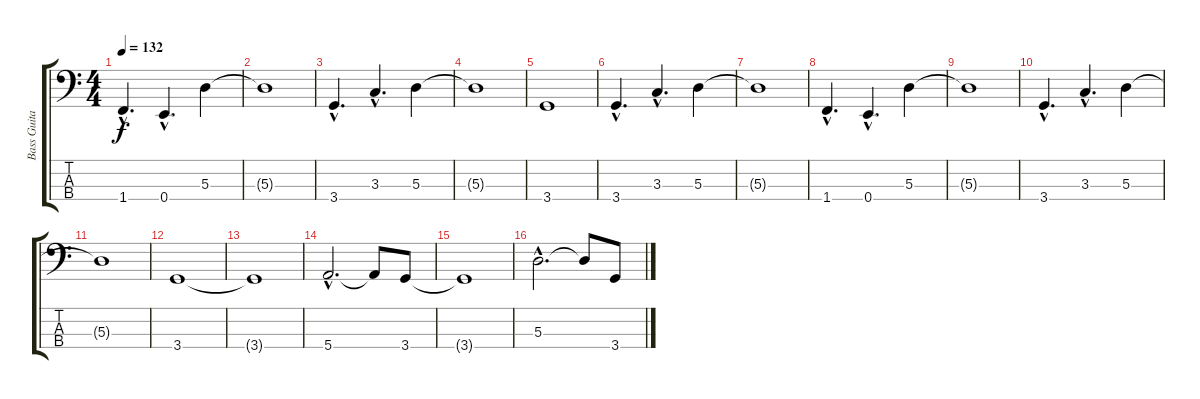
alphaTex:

\track ("Bass Guitar" "Bass Guita") {instrument electricbasspick}
\staff {score tabs}
\tuning (G2 D2 A1 E1) {hide}
\ts (4 4)
\tempo 132
\clef f4
\ks c
1.4{hac}.4{d dy f} 0.4{hac}.4{d} 5.3.4 |
5.3{t}.1 |
3.4{hac}.4{d} 3.3{hac}.4{d} 5.3.4 |
5.3{t}.1 |
3.4.1 |
3.4{hac}.4{d} 3.3{hac}.4{d} 5.3.4 |
5.3{t}.1 |
1.4{hac}.4{d} 0.4{hac}.4{d} 5.3.4 |
5.3{t}.1 |
3.4{hac}.4{d} 3.3{hac}.4{d} 5.3.4 |
5.3{t}.1 |
3.4.1 |
3.4{t}.1 |
5.4{hac}.2{d} 5.4{t}.8 3.4.8 |
3.4{t}.1 |
5.3{hac}.2{d} 5.3{t}.8 3.4.8
